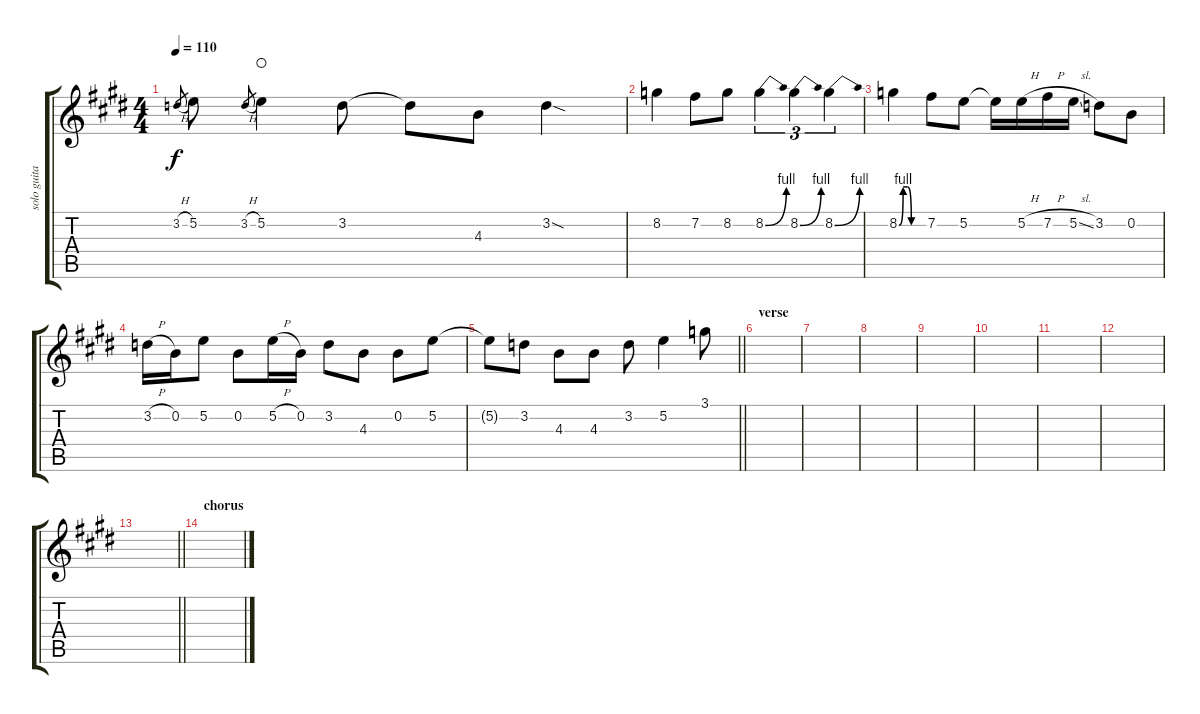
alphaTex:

\track ("solo guitar" "solo guita") {instrument distortionguitar}
\staff {score tabs}
\tuning (E4 B3 G3 D3 A2 E2) {hide}
\ts (4 4)
\tempo 110
\clef g2
\ks e
3.2{h}.8{gr dy f} 5.2.8 3.2{h}.8{gr} 5.2.4{waho} 3.2.8 3.2{t}.8 4.3.8 3.2{sod}.4 |
8.2.4 7.2.8 8.2.8 8.2{be (bend 0 0 60 4)}.4{tu (3 2)} 8.2{be (bend 0 0 60 4)}.4{tu (3 2)} 8.2{be (bend 0 0 60 4)}.4{tu (3 2)} |
8.2{be (custom 0 0 10 4 20 4 30 0 60 0)}.4 7.2.8 5.2.8 5.2{t}.16 5.2{h}.16 7.2{h}.16 5.2{sl}.16 3.2.8 0.2.8 |
3.2{h}.16 0.2.16 5.2.8 0.2.8 5.2{h}.16 0.2.16 3.2.8 4.3.8 0.2.8 5.2.8 |
\barLineRight lightlight
5.2{t}.8 3.2.8 4.3.8 4.3.8 3.2.8 5.2.4 3.1.8 |
\section ("" "verse")
|
|
|
|
|
|
|
\barLineRight lightlight
|
\section ("" "chorus")
